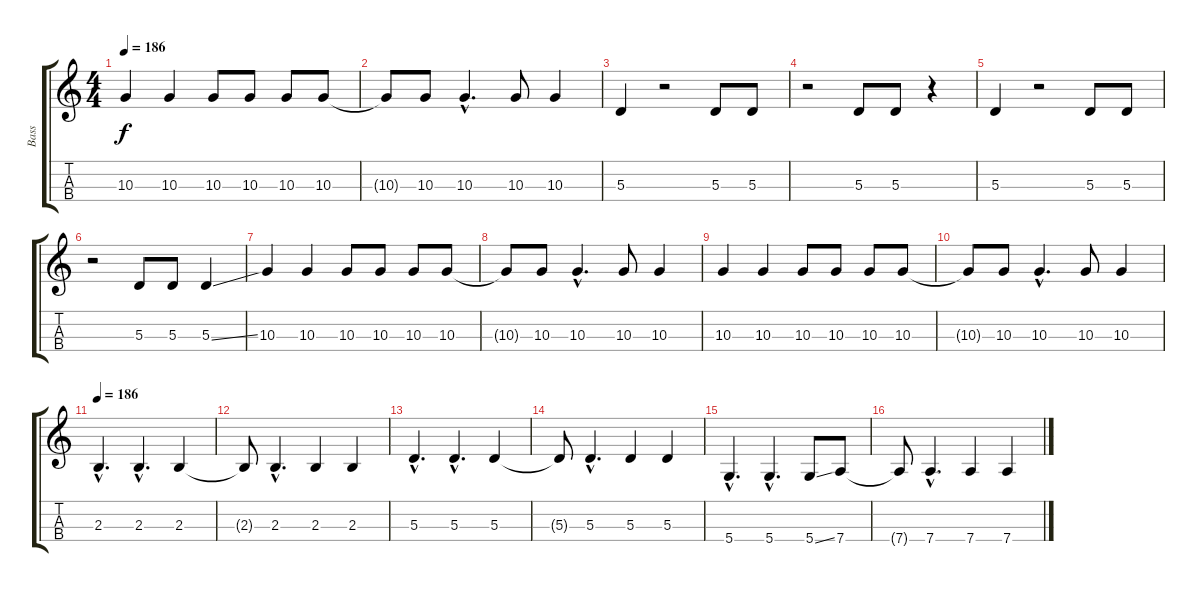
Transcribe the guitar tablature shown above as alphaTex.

\track ("Bass" "Bass") {instrument electricbassfinger}
\staff {score tabs}
\tuning (G3 D3 A2 D2) {hide}
\ts (4 4)
\tempo 186
\clef g2
\ks c
10.3.4{dy f} 10.3.4 10.3.8 10.3.8 10.3.8 10.3.8 |
10.3{t}.8 10.3.8 10.3{hac}.4{d} 10.3.8 10.3.4 |
5.3.4 r.2 5.3.8 5.3.8 |
r.2 5.3.8 5.3.8 r.4 |
5.3.4 r.2 5.3.8 5.3.8 |
r.2 5.3.8 5.3.8 5.3{ss}.4 |
10.3.4 10.3.4 10.3.8 10.3.8 10.3.8 10.3.8 |
10.3{t}.8 10.3.8 10.3{hac}.4{d} 10.3.8 10.3.4 |
10.3.4 10.3.4 10.3.8 10.3.8 10.3.8 10.3.8 |
10.3{t}.8 10.3.8 10.3{hac}.4{d} 10.3.8 10.3.4 |
\tempo 186
2.3{hac}.4{d} 2.3{hac}.4{d} 2.3.4 |
2.3{t}.8 2.3{hac}.4{d} 2.3.4 2.3.4 |
5.3{hac}.4{d} 5.3{hac}.4{d} 5.3.4 |
5.3{t}.8 5.3{hac}.4{d} 5.3.4 5.3.4 |
5.4{hac}.4{d} 5.4{hac}.4{d} 5.4{ss}.8 7.4.8 |
7.4{t}.8 7.4{hac}.4{d} 7.4.4 7.4.4
